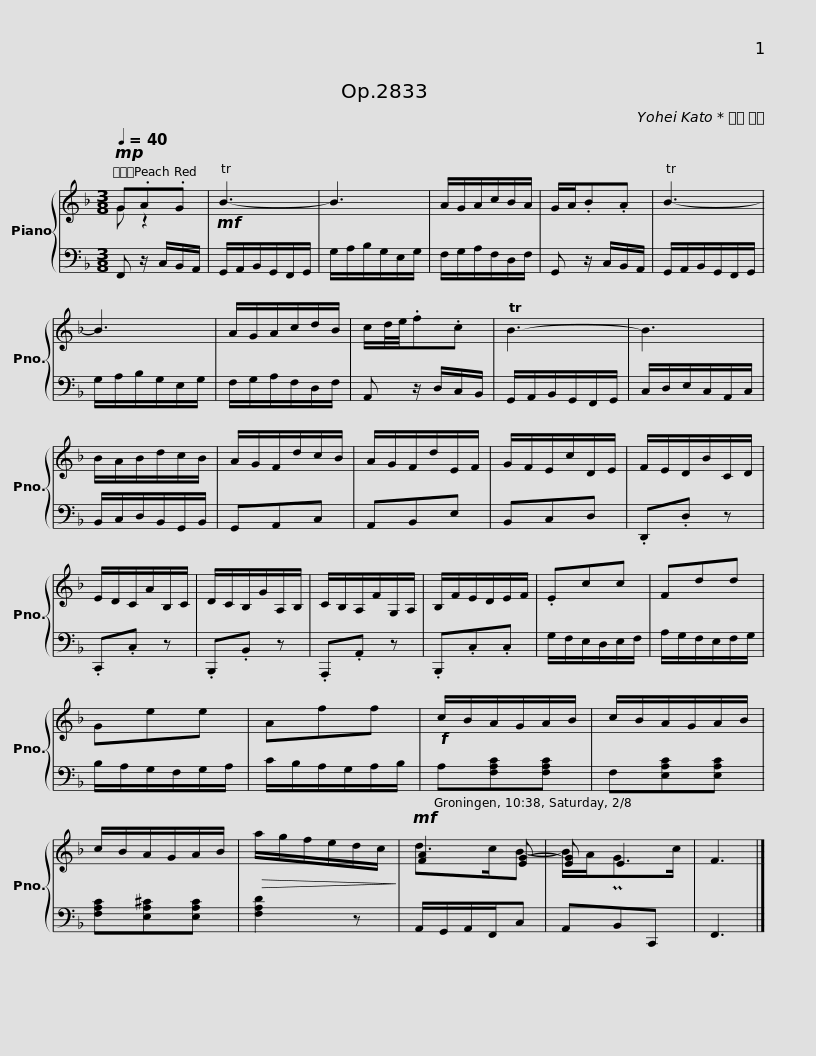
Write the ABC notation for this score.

X:1
%%score { ( 1 2 ) | 3 }
L:1/8
Q:1/4=40
M:3/8
I:linebreak $
K:F
V:1 treble
V:2 treble
V:3 bass
V:1
!mp! G.A.G |!mf! TB3- | B3 | A/G/A/c/B/A/ | G/A/.B.A | %5
 TB3- |$ B3 | A/G/A/c/d/B/ | c/d/4e/4.f.c | TB3- | %10
 B3 | B/A/B/d/c/B/ |$ A/G/F/d/c/B/ | A/G/F/d/E/F/ | G/F/E/c/D/E/ | %15
 F/E/D/B/C/D/ | E/D/C/A/B,/C/ | D/C/B,/G/A,/B,/ |$ C/B,/A,/F/G,/A,/ | B,/F/E/D/E/F/ | %20
 .Ecc | Fdd | Gee | Aff |$!f! c/B/A/G/A/B/ | %25
 c/B/A/G/A/B/ | c/B/A/G/A/B/ |!>(! a/g/f/e/d/c/!>)! |!mf! [FA]2 [EG-] | [EG] E2 | %30
 F3 |] %31
V:2
 G z2 | x3 | x3 | x3 | x3 | %5
 x3 |$ x3 | x3 | x3 | x3 | %10
 x3 | x3 |$ x3 | x3 | x3 | %15
 x3 | x3 | x3 |$ x3 | x3 | %20
 x3 | x3 | x3 | x3 |$ x3 | %25
 x3 | x3 | x3 | d>cB- | B/A<PGc/ | %30
 x3 |] %31
V:3
 F,, z/ C,/B,,/A,,/ | G,,/A,,/B,,/G,,/F,,/G,,/ | G,/A,/B,/G,/E,/G,/ | F,/G,/A,/F,/D,/F,/ | G,, z/ C,/B,,/A,,/ | %5
 G,,/A,,/B,,/G,,/F,,/G,,/ |$ G,/A,/B,/G,/E,/G,/ | F,/G,/A,/F,/D,/F,/ | A,, z/ D,/C,/B,,/ | G,,/A,,/B,,/G,,/F,,/G,,/ | %10
 C,/D,/E,/C,/A,,/C,/ | B,,/C,/D,/B,,/G,,/B,,/ |$ G,,A,,C, | A,,B,,E, | B,,C,D, | %15
 .D,,.D, z | .C,,.C, z | .B,,,.B,, z |$ .A,,,.A,, z | .B,,,.C,.C, | %20
 G,/F,/E,/D,/E,/F,/ | A,/G,/F,/E,/F,/G,/ | B,/A,/G,/F,/G,/A,/ | C/B,/A,/G,/A,/B,/ |$ A,[F,A,C][F,A,C] | %25
 F,[E,A,C][E,A,C] | [F,A,C][E,A,^C][E,A,C] | [F,A,D]2 z | A,,/G,,/A,,/F,,/C, | A,,B,,C,, | %30
 F,,3 |] %31
